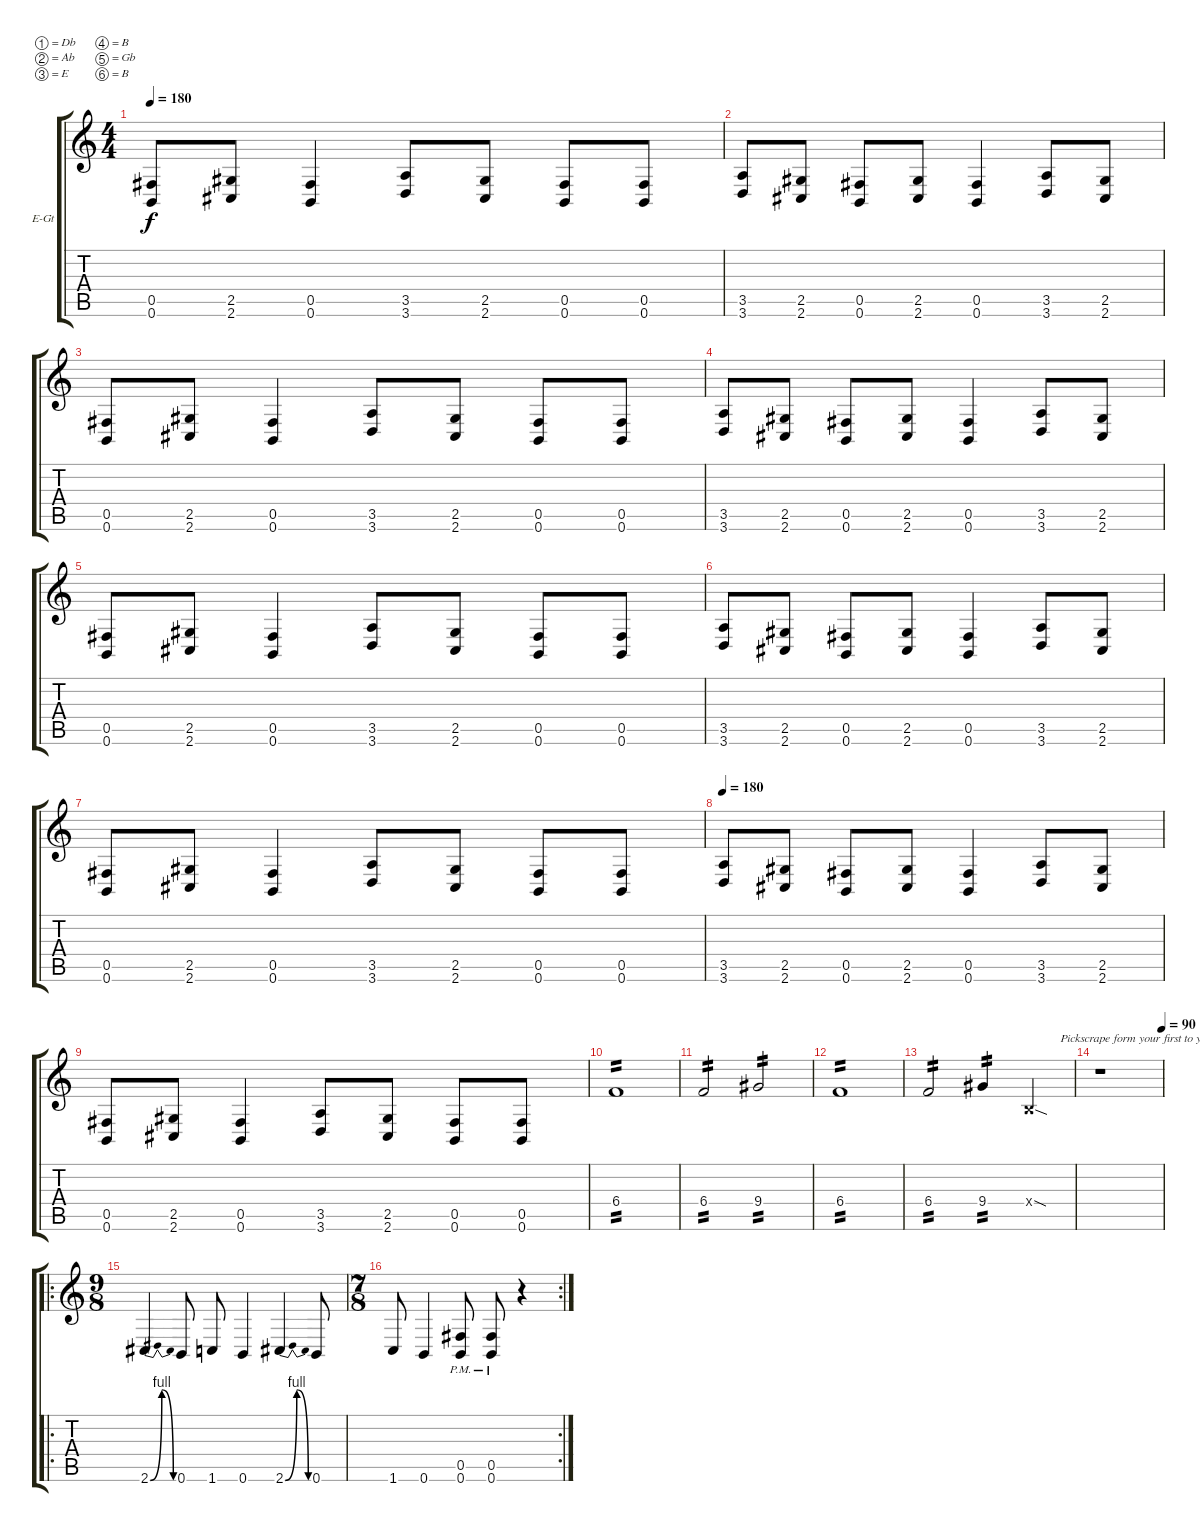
\bracketExtendMode groupsimilarinstruments
\firstSystemTrackNameOrientation horizontal
\otherSystemsTrackNameOrientation horizontal
\track ("Ahrue Luster" "E-Gt") {instrument distortionguitar}
\staff {score tabs}
\tuning (Db4 Ab3 E3 B2 Gb2 B1)
\ts (4 4)
\tempo 180
\clef g2
\ks c
(0.5 0.6).8{dy f} (2.5 2.6).8 (0.5 0.6).4 (3.5 3.6).8 (2.5 2.6).8 (0.5 0.6).8 (0.5 0.6).8 |
(3.5 3.6).8 (2.5 2.6).8 (0.5 0.6).8 (2.5 2.6).8 (0.5 0.6).4 (3.5 3.6).8 (2.5 2.6).8 |
(0.5 0.6).8 (2.5 2.6).8 (0.5 0.6).4 (3.5 3.6).8 (2.5 2.6).8 (0.5 0.6).8 (0.5 0.6).8 |
(3.5 3.6).8 (2.5 2.6).8 (0.5 0.6).8 (2.5 2.6).8 (0.5 0.6).4 (3.5 3.6).8 (2.5 2.6).8 |
(0.5 0.6).8 (2.5 2.6).8 (0.5 0.6).4 (3.5 3.6).8 (2.5 2.6).8 (0.5 0.6).8 (0.5 0.6).8 |
(3.5 3.6).8 (2.5 2.6).8 (0.5 0.6).8 (2.5 2.6).8 (0.5 0.6).4 (3.5 3.6).8 (2.5 2.6).8 |
(0.5 0.6).8 (2.5 2.6).8 (0.5 0.6).4 (3.5 3.6).8 (2.5 2.6).8 (0.5 0.6).8 (0.5 0.6).8 |
\tempo 180
(3.5 3.6).8 (2.5 2.6).8 (0.5 0.6).8 (2.5 2.6).8 (0.5 0.6).4 (3.5 3.6).8 (2.5 2.6).8 |
(0.5 0.6).8 (2.5 2.6).8 (0.5 0.6).4 (3.5 3.6).8 (2.5 2.6).8 (0.5 0.6).8 (0.5 0.6).8 |
6.4.1{tp 2} |
6.4.2{tp 2} 9.4.2{tp 2} |
6.4.1{tp 2} |
6.4.2{txt "                                            Pickscrape form your first to your second pickup." tp 2} 9.4.4{tp 2} 0.4{sod x}.4 |
\tempo (90 1)
r.1 |
\ro
\ts (9 8)
2.6{be (bendrelease 0.6 0 37.8 4 37.8 4 60 0)}.4 0.6.8 1.6.8 0.6.4 2.6{be (bendrelease 0.6 0 37.8 4 37.8 4 60 0)}.4 0.6.8 |
\rc 2
\ts (7 8)
1.6.8 0.6.4 (0.6{pm} 0.5{pm}).8 (0.6{pm} 0.5{pm}).8 r.4
